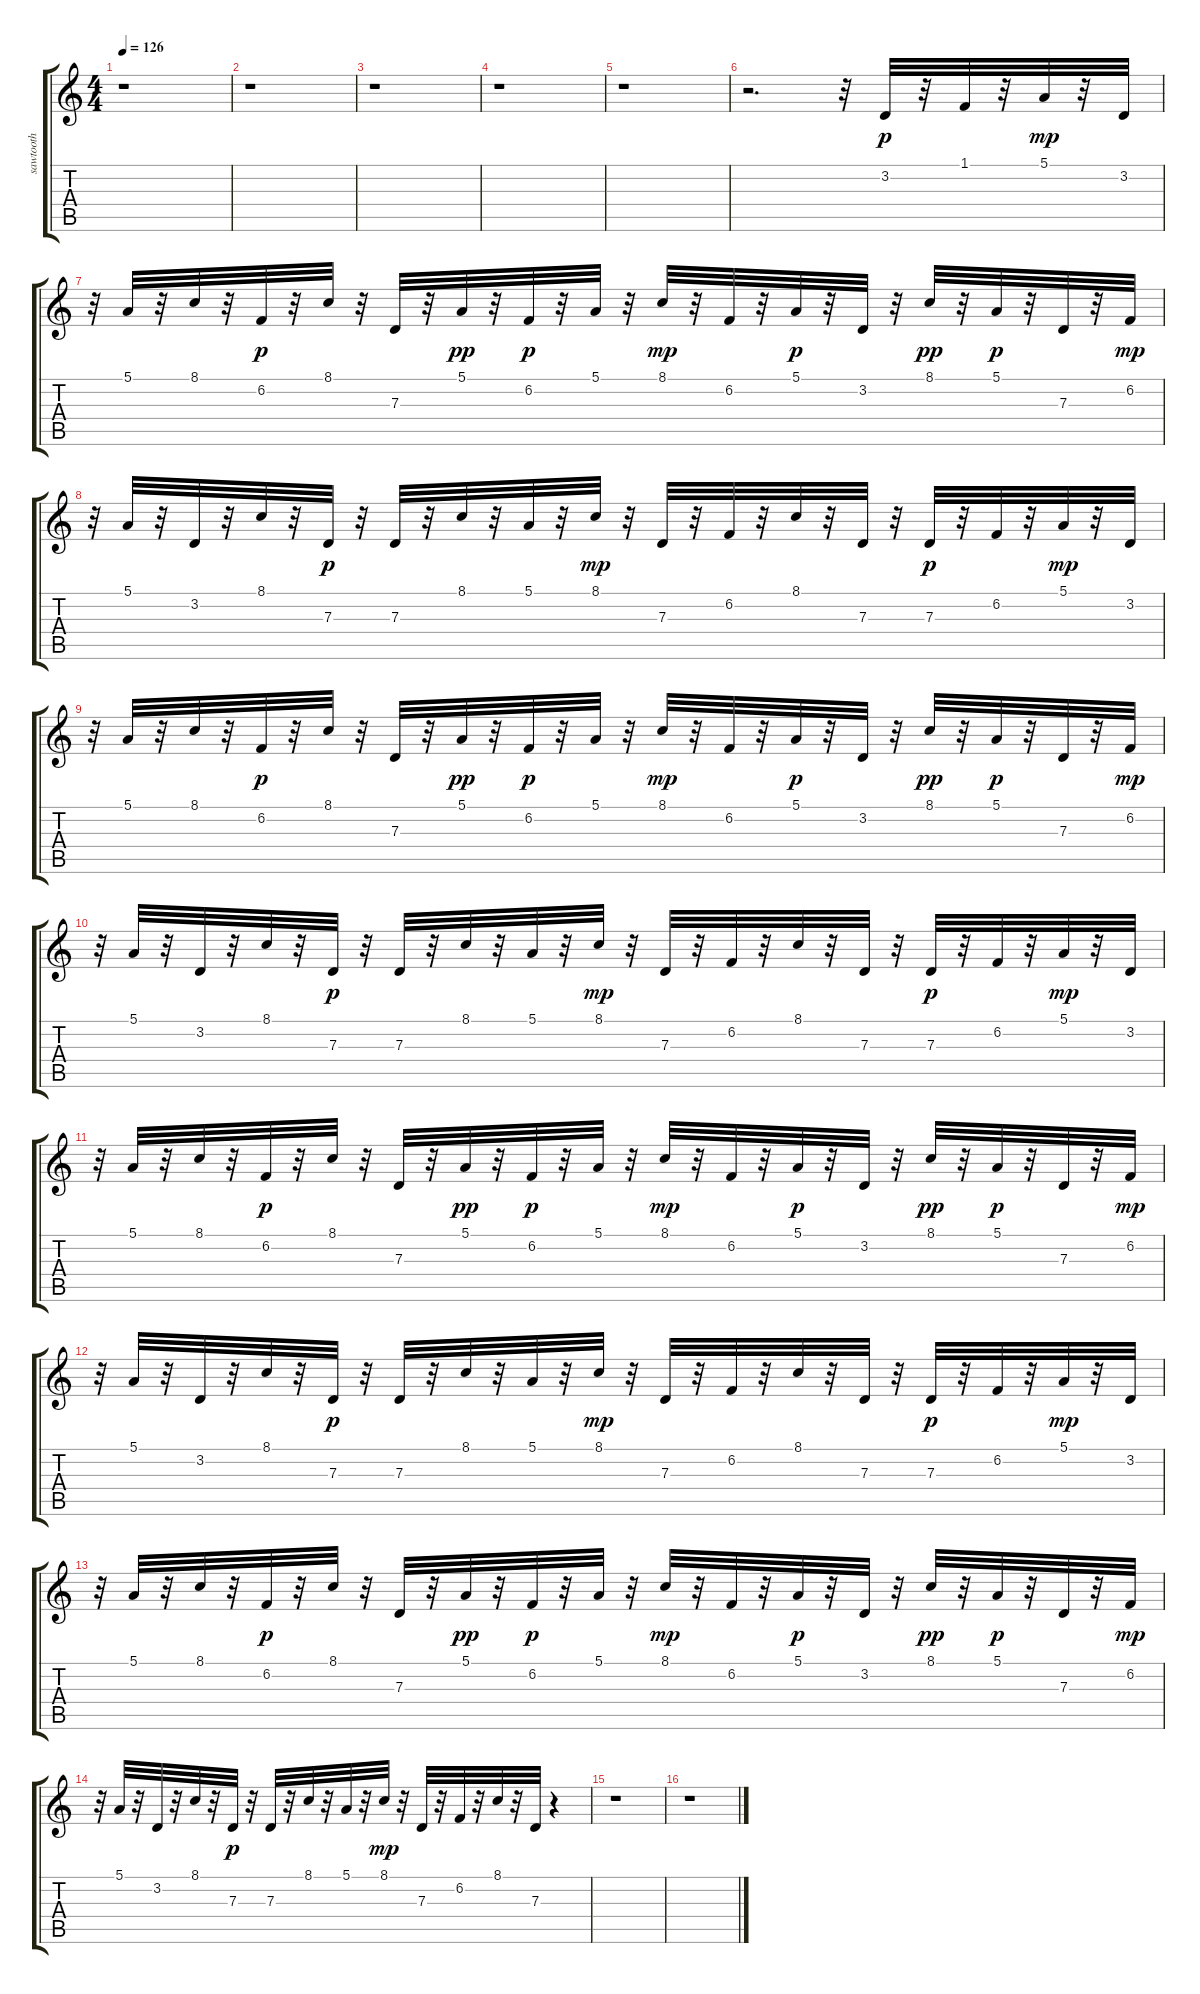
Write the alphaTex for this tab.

\track ("sawtooth" "sawtooth") {instrument lead2sawtooth}
\staff {score tabs}
\tuning (E4 B3 G3 D3 A2 E2) {hide}
\ts (4 4)
\tempo 126
\clef g2
\ks c
r.1{dy p} |
r.1 |
r.1 |
r.1 |
r.1 |
r.2{d} r.32 3.2.32{balance 8 instrument lead2sawtooth} r.32 1.1.32{balance 11} r.32 5.1.32{dy mp balance 13} r.32 3.2.32{balance 15} |
r.32 5.1.32{balance 14} r.32 8.1.32{balance 10} r.32 6.2.32{dy p balance 7} r.32 8.1.32{balance 3} r.32 7.3.32{balance 1} r.32 5.1.32{dy pp balance 4} r.32 6.2.32{dy p balance 8} r.32 5.1.32{balance 12} r.32 8.1.32{dy mp balance 16} r.32 6.2.32{balance 14} r.32 5.1.32{dy p balance 12} r.32 3.2.32{balance 9} r.32 8.1.32{dy pp balance 7} r.32 5.1.32{dy p balance 5} r.32 7.3.32{balance 3} r.32 6.2.32{dy mp balance 0} |
r.32 5.1.32{balance 2} r.32 3.2.32{balance 5} r.32 8.1.32{balance 8} r.32 7.3.32{dy p balance 11} r.32 7.3.32{balance 14} r.32 8.1.32{balance 15} r.32 5.1.32{balance 11} r.32 8.1.32{dy mp balance 7} r.32 7.3.32{balance 4} r.32 6.2.32{balance 0} r.32 8.1.32{balance 2} r.32 7.3.32{balance 5} r.32 7.3.32{dy p balance 8} r.32 6.2.32{balance 11} r.32 5.1.32{dy mp balance 13} r.32 3.2.32{balance 15} |
r.32 5.1.32{balance 14} r.32 8.1.32{balance 10} r.32 6.2.32{dy p balance 7} r.32 8.1.32{balance 3} r.32 7.3.32{balance 1} r.32 5.1.32{dy pp balance 4} r.32 6.2.32{dy p balance 8} r.32 5.1.32{balance 12} r.32 8.1.32{dy mp balance 16} r.32 6.2.32{balance 14} r.32 5.1.32{dy p balance 12} r.32 3.2.32{balance 9} r.32 8.1.32{dy pp balance 7} r.32 5.1.32{dy p balance 5} r.32 7.3.32{balance 3} r.32 6.2.32{dy mp balance 0} |
r.32 5.1.32{balance 2} r.32 3.2.32{balance 5} r.32 8.1.32{balance 8} r.32 7.3.32{dy p balance 11} r.32 7.3.32{balance 14} r.32 8.1.32{balance 15} r.32 5.1.32{balance 11} r.32 8.1.32{dy mp balance 7} r.32 7.3.32{balance 4} r.32 6.2.32{balance 0} r.32 8.1.32{balance 2} r.32 7.3.32{balance 5} r.32 7.3.32{dy p balance 8} r.32 6.2.32{balance 11} r.32 5.1.32{dy mp balance 13} r.32 3.2.32{balance 15} |
r.32 5.1.32{balance 14} r.32 8.1.32{balance 10} r.32 6.2.32{dy p balance 7} r.32 8.1.32{balance 3} r.32 7.3.32{balance 1} r.32 5.1.32{dy pp balance 4} r.32 6.2.32{dy p balance 8} r.32 5.1.32{balance 12} r.32 8.1.32{dy mp balance 16} r.32 6.2.32{balance 14} r.32 5.1.32{dy p balance 12} r.32 3.2.32{balance 9} r.32 8.1.32{dy pp balance 7} r.32 5.1.32{dy p balance 5} r.32 7.3.32{balance 3} r.32 6.2.32{dy mp balance 0} |
r.32 5.1.32{balance 2} r.32 3.2.32{balance 5} r.32 8.1.32{balance 8} r.32 7.3.32{dy p balance 11} r.32 7.3.32{balance 14} r.32 8.1.32{balance 15} r.32 5.1.32{balance 11} r.32 8.1.32{dy mp balance 7} r.32 7.3.32{balance 4} r.32 6.2.32{balance 0} r.32 8.1.32{balance 2} r.32 7.3.32{balance 5} r.32 7.3.32{dy p balance 8} r.32 6.2.32{balance 11} r.32 5.1.32{dy mp balance 13} r.32 3.2.32{balance 15} |
r.32 5.1.32{balance 14} r.32 8.1.32{balance 10} r.32 6.2.32{dy p balance 7} r.32 8.1.32{balance 3} r.32 7.3.32{balance 1} r.32 5.1.32{dy pp balance 4} r.32 6.2.32{dy p balance 8} r.32 5.1.32{balance 12} r.32 8.1.32{dy mp balance 16} r.32 6.2.32{balance 14} r.32 5.1.32{dy p balance 12} r.32 3.2.32{balance 9} r.32 8.1.32{dy pp balance 7} r.32 5.1.32{dy p balance 5} r.32 7.3.32{balance 3} r.32 6.2.32{dy mp balance 0} |
r.32 5.1.32{balance 2} r.32 3.2.32{balance 5} r.32 8.1.32{balance 8} r.32 7.3.32{dy p balance 11} r.32 7.3.32{balance 14} r.32 8.1.32{balance 15} r.32 5.1.32{balance 11} r.32 8.1.32{dy mp balance 7} r.32 7.3.32{balance 4} r.32 6.2.32{balance 0} r.32 8.1.32{balance 2} r.32 7.3.32{balance 5} r.4 |
r.1 |
r.1
